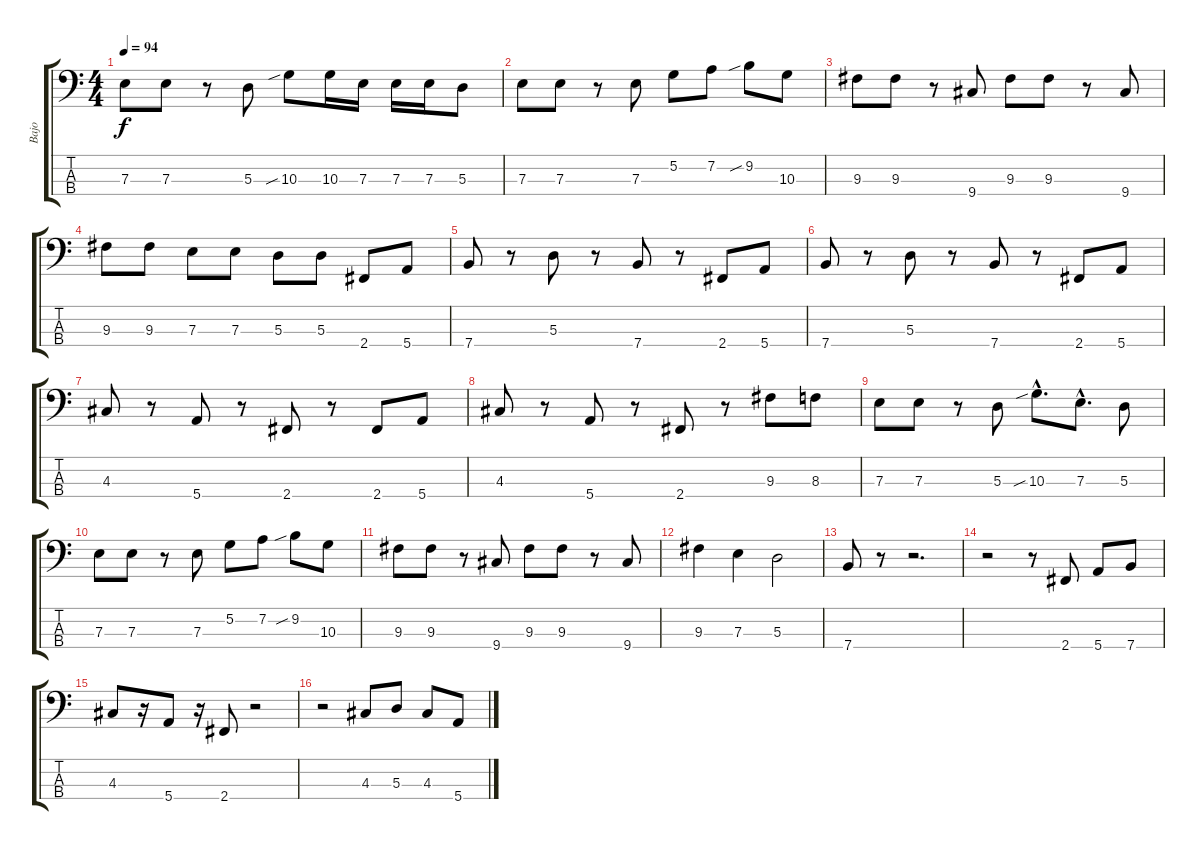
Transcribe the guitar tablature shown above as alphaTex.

\track ("Bajo" "Bajo") {instrument electricbasspick}
\staff {score tabs}
\tuning (G2 D2 A1 E1) {hide}
\ts (4 4)
\tempo 94
\clef f4
\ks c
7.3.8{dy f} 7.3.8 r.8 5.3.8 10.3{sib}.8 10.3.16 7.3.16 7.3.16 7.3.16 5.3.8 |
7.3.8 7.3.8 r.8 7.3.8 5.2.8 7.2.8 9.2{sib}.8 10.3.8 |
9.3.8 9.3.8 r.8 9.4.8 9.3.8 9.3.8 r.8 9.4.8 |
9.3.8 9.3.8 7.3.8 7.3.8 5.3.8 5.3.8 2.4.8 5.4.8 |
7.4.8 r.8 5.3.8 r.8 7.4.8 r.8 2.4.8 5.4.8 |
7.4.8 r.8 5.3.8 r.8 7.4.8 r.8 2.4.8 5.4.8 |
4.3.8 r.8 5.4.8 r.8 2.4.8 r.8 2.4.8 5.4.8 |
4.3.8 r.8 5.4.8 r.8 2.4.8 r.8 9.3.8 8.3.8 |
7.3.8 7.3.8 r.8 5.3.8 10.3{sib hac}.8{d} 7.3{hac}.8{d} 5.3.8 |
7.3.8 7.3.8 r.8 7.3.8 5.2.8 7.2.8 9.2{sib}.8 10.3.8 |
9.3.8 9.3.8 r.8 9.4.8 9.3.8 9.3.8 r.8 9.4.8 |
9.3.4 7.3.4 5.3.2 |
7.4.8 r.8 r.2{d} |
r.2 r.8 2.4.8 5.4.8 7.4.8 |
4.3.8 r.16 5.4.8 r.16 2.4.8 r.2 |
r.2 4.3.8 5.3.8 4.3.8 5.4.8
